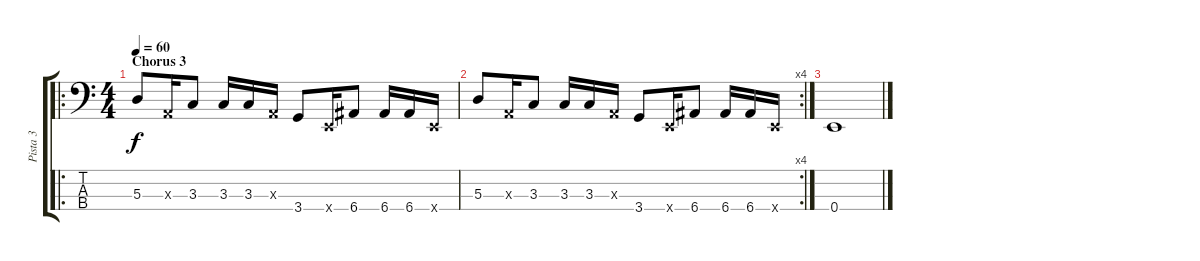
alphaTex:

\track ("Pista 3" "Pista 3") {instrument acousticbass}
\staff {score tabs}
\tuning (G2 D2 A1 E1) {hide}
\ro
\ts (4 4)
\section ("" "Chorus 3")
\tempo 60
\clef f4
\ks c
5.3.8{dy f} 0.3{x}.16 3.3.8 3.3.16 3.3.16 0.3{x}.16 3.4.8 0.4{x}.16 6.4.8 6.4.16 6.4.16 0.4{x}.16 |
\rc 4
5.3.8 0.3{x}.16 3.3.8 3.3.16 3.3.16 0.3{x}.16 3.4.8 0.4{x}.16 6.4.8 6.4.16 6.4.16 0.4{x}.16 |
0.4.1
